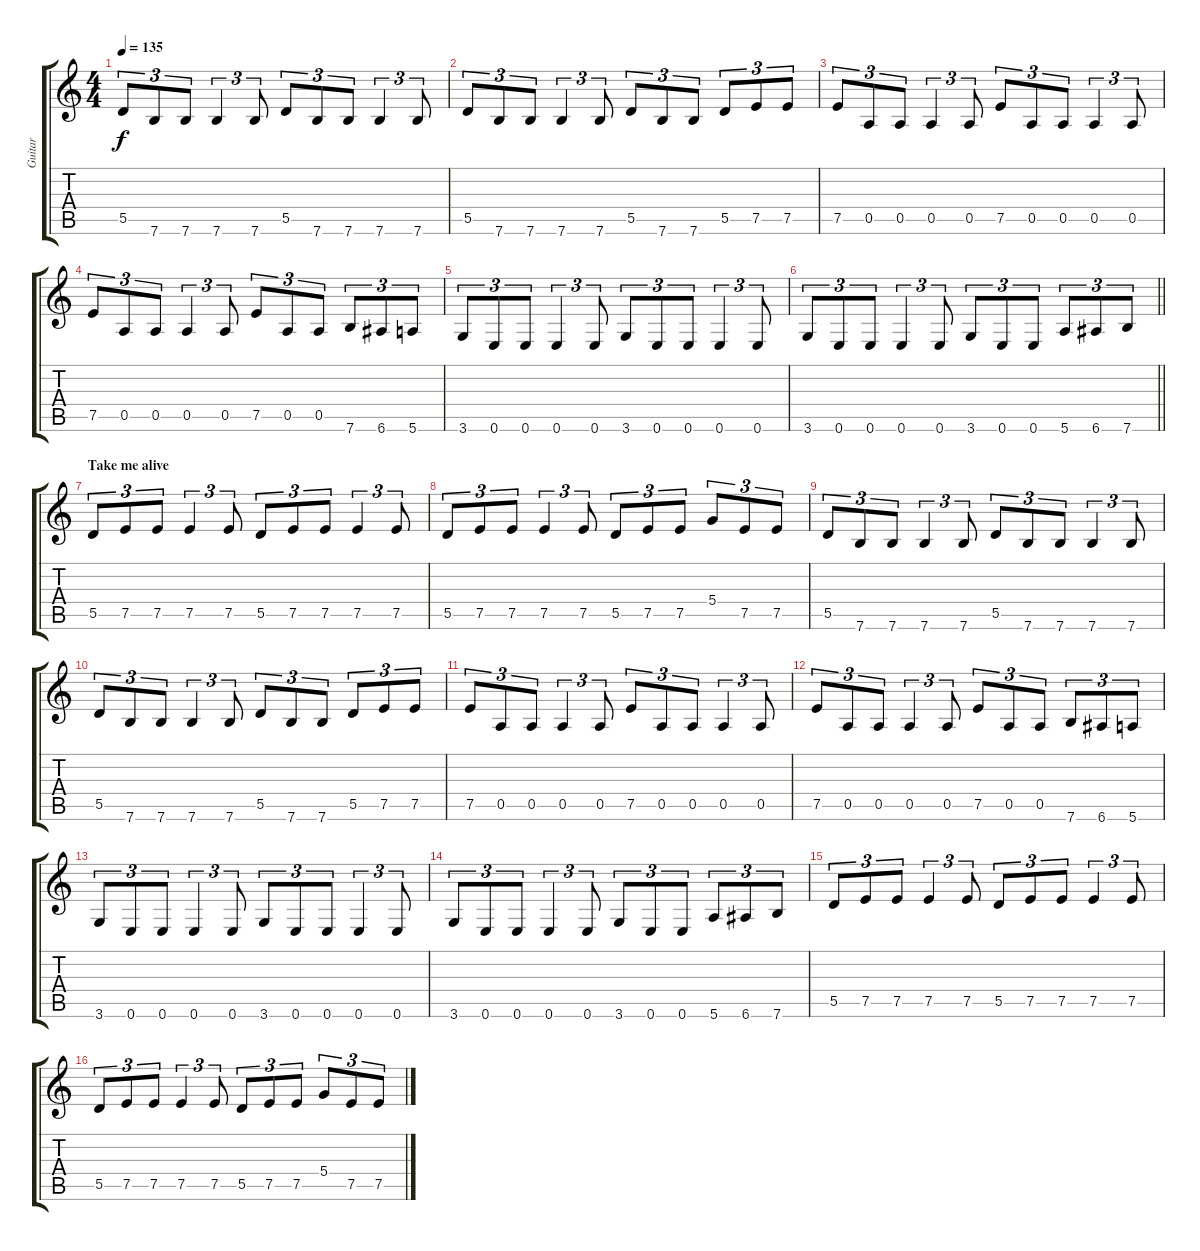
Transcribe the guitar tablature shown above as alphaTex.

\track ("Guitar" "Guitar") {instrument distortionguitar}
\staff {score tabs}
\tuning (E4 B3 G3 D3 A2 E2) {hide}
\ts (4 4)
\tempo 135
\clef g2
\ks c
5.5.8{tu (3 2) dy f} 7.6.8{tu (3 2)} 7.6.8{tu (3 2)} 7.6.4{tu (3 2)} 7.6.8{tu (3 2)} 5.5.8{tu (3 2)} 7.6.8{tu (3 2)} 7.6.8{tu (3 2)} 7.6.4{tu (3 2)} 7.6.8{tu (3 2)} |
5.5.8{tu (3 2)} 7.6.8{tu (3 2)} 7.6.8{tu (3 2)} 7.6.4{tu (3 2)} 7.6.8{tu (3 2)} 5.5.8{tu (3 2)} 7.6.8{tu (3 2)} 7.6.8{tu (3 2)} 5.5.8{tu (3 2)} 7.5.8{tu (3 2)} 7.5.8{tu (3 2)} |
7.5.8{tu (3 2)} 0.5.8{tu (3 2)} 0.5.8{tu (3 2)} 0.5.4{tu (3 2)} 0.5.8{tu (3 2)} 7.5.8{tu (3 2)} 0.5.8{tu (3 2)} 0.5.8{tu (3 2)} 0.5.4{tu (3 2)} 0.5.8{tu (3 2)} |
7.5.8{tu (3 2)} 0.5.8{tu (3 2)} 0.5.8{tu (3 2)} 0.5.4{tu (3 2)} 0.5.8{tu (3 2)} 7.5.8{tu (3 2)} 0.5.8{tu (3 2)} 0.5.8{tu (3 2)} 7.6.8{tu (3 2)} 6.6.8{tu (3 2)} 5.6.8{tu (3 2)} |
3.6.8{tu (3 2)} 0.6.8{tu (3 2)} 0.6.8{tu (3 2)} 0.6.4{tu (3 2)} 0.6.8{tu (3 2)} 3.6.8{tu (3 2)} 0.6.8{tu (3 2)} 0.6.8{tu (3 2)} 0.6.4{tu (3 2)} 0.6.8{tu (3 2)} |
\barLineRight lightlight
3.6.8{tu (3 2)} 0.6.8{tu (3 2)} 0.6.8{tu (3 2)} 0.6.4{tu (3 2)} 0.6.8{tu (3 2)} 3.6.8{tu (3 2)} 0.6.8{tu (3 2)} 0.6.8{tu (3 2)} 5.6.8{tu (3 2)} 6.6.8{tu (3 2)} 7.6.8{tu (3 2)} |
\section ("" "Take me alive")
5.5.8{tu (3 2) volume 11} 7.5.8{tu (3 2)} 7.5.8{tu (3 2)} 7.5.4{tu (3 2)} 7.5.8{tu (3 2)} 5.5.8{tu (3 2)} 7.5.8{tu (3 2)} 7.5.8{tu (3 2)} 7.5.4{tu (3 2)} 7.5.8{tu (3 2)} |
5.5.8{tu (3 2)} 7.5.8{tu (3 2)} 7.5.8{tu (3 2)} 7.5.4{tu (3 2)} 7.5.8{tu (3 2)} 5.5.8{tu (3 2)} 7.5.8{tu (3 2)} 7.5.8{tu (3 2)} 5.4.8{tu (3 2)} 7.5.8{tu (3 2)} 7.5.8{tu (3 2)} |
5.5.8{tu (3 2)} 7.6.8{tu (3 2)} 7.6.8{tu (3 2)} 7.6.4{tu (3 2)} 7.6.8{tu (3 2)} 5.5.8{tu (3 2)} 7.6.8{tu (3 2)} 7.6.8{tu (3 2)} 7.6.4{tu (3 2)} 7.6.8{tu (3 2)} |
5.5.8{tu (3 2)} 7.6.8{tu (3 2)} 7.6.8{tu (3 2)} 7.6.4{tu (3 2)} 7.6.8{tu (3 2)} 5.5.8{tu (3 2)} 7.6.8{tu (3 2)} 7.6.8{tu (3 2)} 5.5.8{tu (3 2)} 7.5.8{tu (3 2)} 7.5.8{tu (3 2)} |
7.5.8{tu (3 2)} 0.5.8{tu (3 2)} 0.5.8{tu (3 2)} 0.5.4{tu (3 2)} 0.5.8{tu (3 2)} 7.5.8{tu (3 2)} 0.5.8{tu (3 2)} 0.5.8{tu (3 2)} 0.5.4{tu (3 2)} 0.5.8{tu (3 2)} |
7.5.8{tu (3 2)} 0.5.8{tu (3 2)} 0.5.8{tu (3 2)} 0.5.4{tu (3 2)} 0.5.8{tu (3 2)} 7.5.8{tu (3 2)} 0.5.8{tu (3 2)} 0.5.8{tu (3 2)} 7.6.8{tu (3 2)} 6.6.8{tu (3 2)} 5.6.8{tu (3 2)} |
3.6.8{tu (3 2)} 0.6.8{tu (3 2)} 0.6.8{tu (3 2)} 0.6.4{tu (3 2)} 0.6.8{tu (3 2)} 3.6.8{tu (3 2)} 0.6.8{tu (3 2)} 0.6.8{tu (3 2)} 0.6.4{tu (3 2)} 0.6.8{tu (3 2)} |
3.6.8{tu (3 2)} 0.6.8{tu (3 2)} 0.6.8{tu (3 2)} 0.6.4{tu (3 2)} 0.6.8{tu (3 2)} 3.6.8{tu (3 2)} 0.6.8{tu (3 2)} 0.6.8{tu (3 2)} 5.6.8{tu (3 2)} 6.6.8{tu (3 2)} 7.6.8{tu (3 2)} |
5.5.8{tu (3 2)} 7.5.8{tu (3 2)} 7.5.8{tu (3 2)} 7.5.4{tu (3 2)} 7.5.8{tu (3 2)} 5.5.8{tu (3 2)} 7.5.8{tu (3 2)} 7.5.8{tu (3 2)} 7.5.4{tu (3 2)} 7.5.8{tu (3 2)} |
5.5.8{tu (3 2)} 7.5.8{tu (3 2)} 7.5.8{tu (3 2)} 7.5.4{tu (3 2)} 7.5.8{tu (3 2)} 5.5.8{tu (3 2)} 7.5.8{tu (3 2)} 7.5.8{tu (3 2)} 5.4.8{tu (3 2)} 7.5.8{tu (3 2)} 7.5.8{tu (3 2)}
